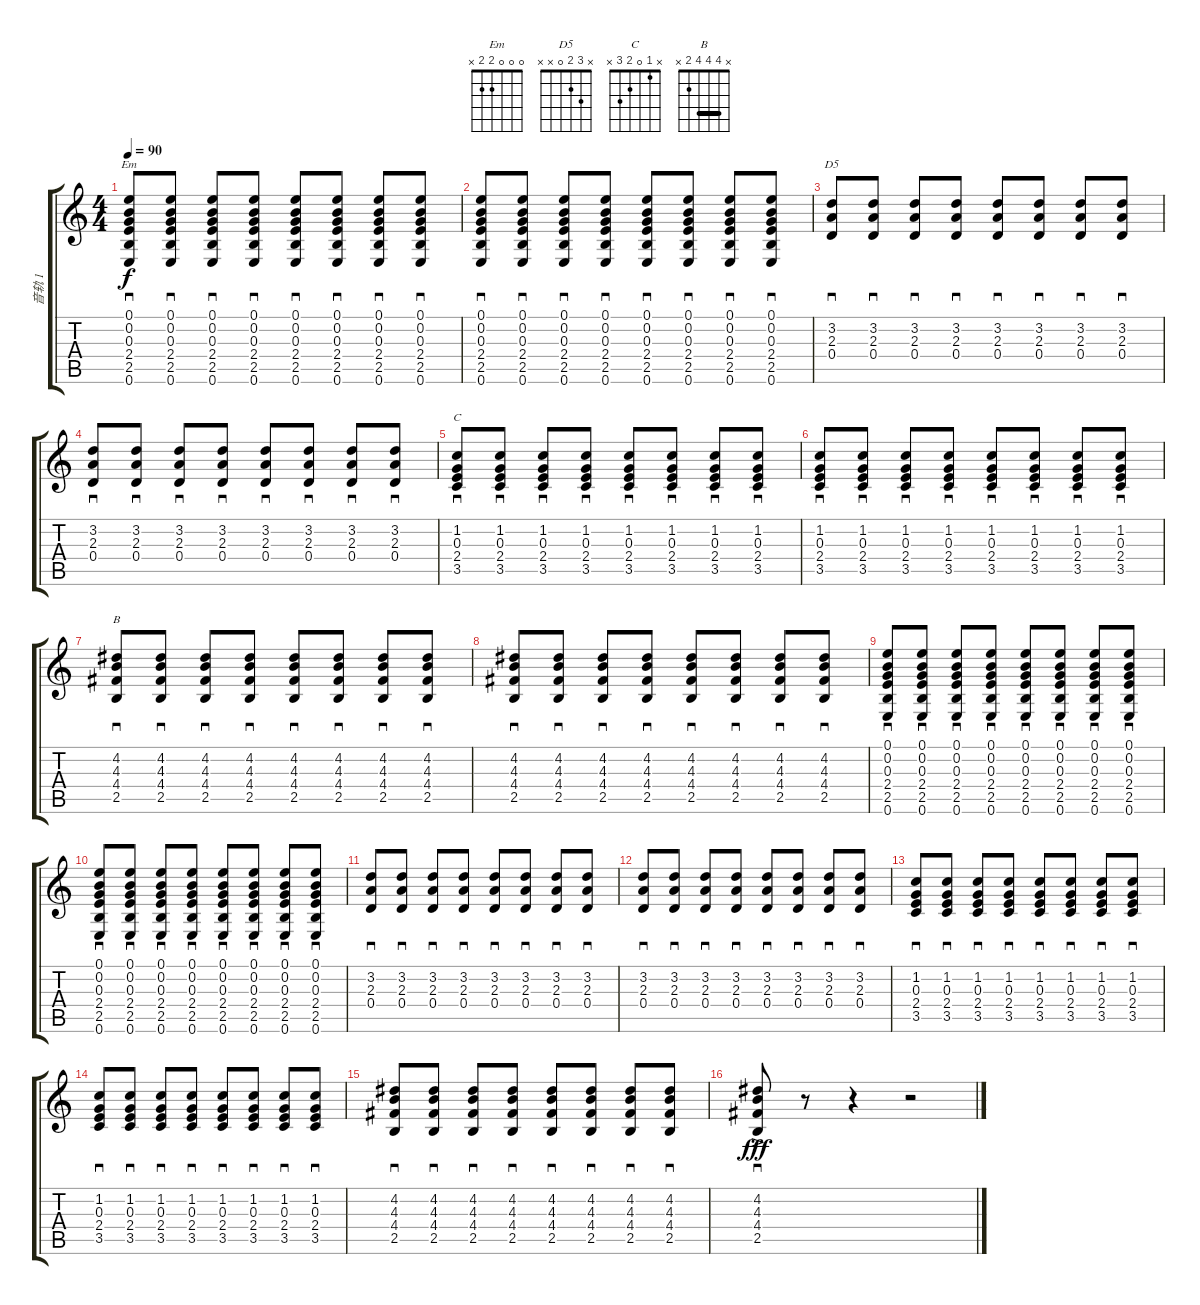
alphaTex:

\track ("音轨 1" "音轨 1") {instrument acousticguitarnylon}
\staff {score tabs}
\tuning (E4 B3 G3 D3 A2 E2) {hide}
\chord ("Em" 0 0 0 2 2 x)
\chord ("D5" x 3 2 0 x x)
\chord ("C" x 1 0 2 3 x)
\chord ("B" x 4 4 4 2 x) {barre 4}
\ts (4 4)
\tempo 90
\clef g2
\ks c
(0.1 0.2 0.3 2.4 2.5 0.6).8{sd ch "Em" dy f} (0.1 0.2 0.3 2.4 2.5 0.6).8{sd} (0.1 0.2 0.3 2.4 2.5 0.6).8{sd} (0.1 0.2 0.3 2.4 2.5 0.6).8{sd} (0.1 0.2 0.3 2.4 2.5 0.6).8{sd} (0.1 0.2 0.3 2.4 2.5 0.6).8{sd} (0.1 0.2 0.3 2.4 2.5 0.6).8{sd} (0.1 0.2 0.3 2.4 2.5 0.6).8{sd} |
(0.1 0.2 0.3 2.4 2.5 0.6).8{sd} (0.1 0.2 0.3 2.4 2.5 0.6).8{sd} (0.1 0.2 0.3 2.4 2.5 0.6).8{sd} (0.1 0.2 0.3 2.4 2.5 0.6).8{sd} (0.1 0.2 0.3 2.4 2.5 0.6).8{sd} (0.1 0.2 0.3 2.4 2.5 0.6).8{sd} (0.1 0.2 0.3 2.4 2.5 0.6).8{sd} (0.1 0.2 0.3 2.4 2.5 0.6).8{sd} |
(3.2 2.3 0.4).8{sd ch "D5"} (3.2 2.3 0.4).8{sd} (3.2 2.3 0.4).8{sd} (3.2 2.3 0.4).8{sd} (3.2 2.3 0.4).8{sd} (3.2 2.3 0.4).8{sd} (3.2 2.3 0.4).8{sd} (3.2 2.3 0.4).8{sd} |
(3.2 2.3 0.4).8{sd} (3.2 2.3 0.4).8{sd} (3.2 2.3 0.4).8{sd} (3.2 2.3 0.4).8{sd} (3.2 2.3 0.4).8{sd} (3.2 2.3 0.4).8{sd} (3.2 2.3 0.4).8{sd} (3.2 2.3 0.4).8{sd} |
(1.2 0.3 2.4 3.5).8{sd ch "C"} (1.2 0.3 2.4 3.5).8{sd} (1.2 0.3 2.4 3.5).8{sd} (1.2 0.3 2.4 3.5).8{sd} (1.2 0.3 2.4 3.5).8{sd} (1.2 0.3 2.4 3.5).8{sd} (1.2 0.3 2.4 3.5).8{sd} (1.2 0.3 2.4 3.5).8{sd} |
(1.2 0.3 2.4 3.5).8{sd} (1.2 0.3 2.4 3.5).8{sd} (1.2 0.3 2.4 3.5).8{sd} (1.2 0.3 2.4 3.5).8{sd} (1.2 0.3 2.4 3.5).8{sd} (1.2 0.3 2.4 3.5).8{sd} (1.2 0.3 2.4 3.5).8{sd} (1.2 0.3 2.4 3.5).8{sd} |
(4.2 4.3 4.4 2.5).8{sd ch "B"} (4.2 4.3 4.4 2.5).8{sd} (4.2 4.3 4.4 2.5).8{sd} (4.2 4.3 4.4 2.5).8{sd} (4.2 4.3 4.4 2.5).8{sd} (4.2 4.3 4.4 2.5).8{sd} (4.2 4.3 4.4 2.5).8{sd} (4.2 4.3 4.4 2.5).8{sd} |
(4.2 4.3 4.4 2.5).8{sd} (4.2 4.3 4.4 2.5).8{sd} (4.2 4.3 4.4 2.5).8{sd} (4.2 4.3 4.4 2.5).8{sd} (4.2 4.3 4.4 2.5).8{sd} (4.2 4.3 4.4 2.5).8{sd} (4.2 4.3 4.4 2.5).8{sd} (4.2 4.3 4.4 2.5).8{sd} |
(0.1 0.2 0.3 2.4 2.5 0.6).8{sd} (0.1 0.2 0.3 2.4 2.5 0.6).8{sd} (0.1 0.2 0.3 2.4 2.5 0.6).8{sd} (0.1 0.2 0.3 2.4 2.5 0.6).8{sd} (0.1 0.2 0.3 2.4 2.5 0.6).8{sd} (0.1 0.2 0.3 2.4 2.5 0.6).8{sd} (0.1 0.2 0.3 2.4 2.5 0.6).8{sd} (0.1 0.2 0.3 2.4 2.5 0.6).8{sd} |
(0.1 0.2 0.3 2.4 2.5 0.6).8{sd} (0.1 0.2 0.3 2.4 2.5 0.6).8{sd} (0.1 0.2 0.3 2.4 2.5 0.6).8{sd} (0.1 0.2 0.3 2.4 2.5 0.6).8{sd} (0.1 0.2 0.3 2.4 2.5 0.6).8{sd} (0.1 0.2 0.3 2.4 2.5 0.6).8{sd} (0.1 0.2 0.3 2.4 2.5 0.6).8{sd} (0.1 0.2 0.3 2.4 2.5 0.6).8{sd} |
(3.2 2.3 0.4).8{sd} (3.2 2.3 0.4).8{sd} (3.2 2.3 0.4).8{sd} (3.2 2.3 0.4).8{sd} (3.2 2.3 0.4).8{sd} (3.2 2.3 0.4).8{sd} (3.2 2.3 0.4).8{sd} (3.2 2.3 0.4).8{sd} |
(3.2 2.3 0.4).8{sd} (3.2 2.3 0.4).8{sd} (3.2 2.3 0.4).8{sd} (3.2 2.3 0.4).8{sd} (3.2 2.3 0.4).8{sd} (3.2 2.3 0.4).8{sd} (3.2 2.3 0.4).8{sd} (3.2 2.3 0.4).8{sd} |
(1.2 0.3 2.4 3.5).8{sd} (1.2 0.3 2.4 3.5).8{sd} (1.2 0.3 2.4 3.5).8{sd} (1.2 0.3 2.4 3.5).8{sd} (1.2 0.3 2.4 3.5).8{sd} (1.2 0.3 2.4 3.5).8{sd} (1.2 0.3 2.4 3.5).8{sd} (1.2 0.3 2.4 3.5).8{sd} |
(1.2 0.3 2.4 3.5).8{sd} (1.2 0.3 2.4 3.5).8{sd} (1.2 0.3 2.4 3.5).8{sd} (1.2 0.3 2.4 3.5).8{sd} (1.2 0.3 2.4 3.5).8{sd} (1.2 0.3 2.4 3.5).8{sd} (1.2 0.3 2.4 3.5).8{sd} (1.2 0.3 2.4 3.5).8{sd} |
(4.2 4.3 4.4 2.5).8{sd} (4.2 4.3 4.4 2.5).8{sd} (4.2 4.3 4.4 2.5).8{sd} (4.2 4.3 4.4 2.5).8{sd} (4.2 4.3 4.4 2.5).8{sd} (4.2 4.3 4.4 2.5).8{sd} (4.2 4.3 4.4 2.5).8{sd} (4.2 4.3 4.4 2.5).8{sd} |
(4.2{ac} 4.3 4.4 2.5).8{sd dy fff} r.8 r.4 r.2
